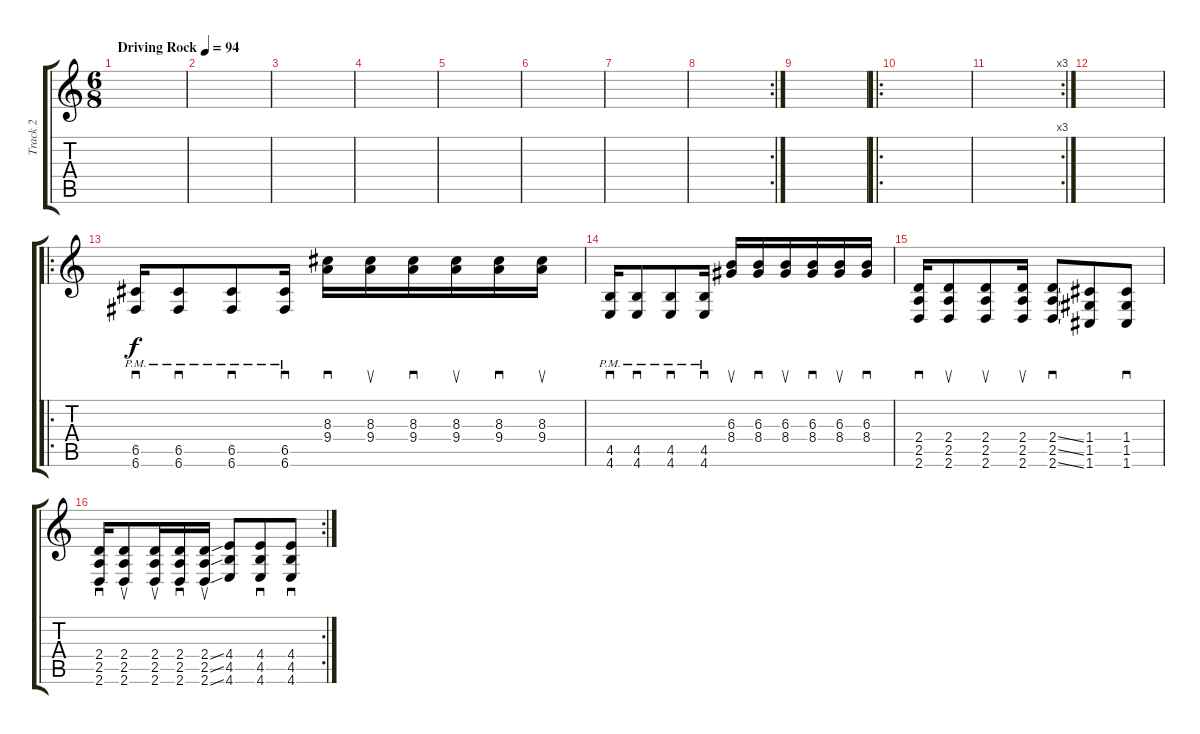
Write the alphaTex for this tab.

\track ("Track 2" "Track 2") {instrument overdrivenguitar}
\staff {score tabs}
\tuning (D4 A3 F3 C3 G2 C2) {hide}
\ts (6 8)
\tempo (94 "Driving Rock")
\clef g2
\ks c
|
|
|
|
|
|
|
\rc 2
|
|
\ro
|
\rc 3
|
|
\ro
(6.5{pm} 6.6{pm}).16{sd} (6.5{pm} 6.6{pm}).8{sd} (6.5{pm} 6.6{pm}).8{sd} (6.5{pm} 6.6{pm}).16{sd} (8.3 9.4).16{sd} (8.3 9.4).16{su} (8.3 9.4).16{sd} (8.3 9.4).16{su} (8.3 9.4).16{sd} (8.3 9.4).16{su} |
(4.5{pm} 4.6{pm}).16{sd} (4.5{pm} 4.6{pm}).8{sd} (4.5{pm} 4.6{pm}).8{sd} (4.5{pm} 4.6{pm}).16{sd} (6.3 8.4).16{su} (6.3 8.4).16{sd} (6.3 8.4).16{su} (6.3 8.4).16{sd} (6.3 8.4).16{su} (6.3 8.4).16{sd} |
(2.4 2.5 2.6).16{sd} (2.4 2.5 2.6).8{su} (2.4 2.5 2.6).8{su} (2.4 2.5 2.6).16{su} (2.4{ss} 2.5{ss} 2.6{ss}).8{sd} (1.4 1.5 1.6).8 (1.4 1.5 1.6).8{sd} |
\rc 2
(2.4 2.5 2.6).16{sd} (2.4 2.5 2.6).8{su} (2.4 2.5 2.6).16{su} (2.4 2.5 2.6).16{sd} (2.4{ss} 2.5{ss} 2.6{ss}).16{su} (4.4 4.5 4.6).8 (4.4 4.5 4.6).8{sd} (4.4 4.5 4.6).8{sd}
